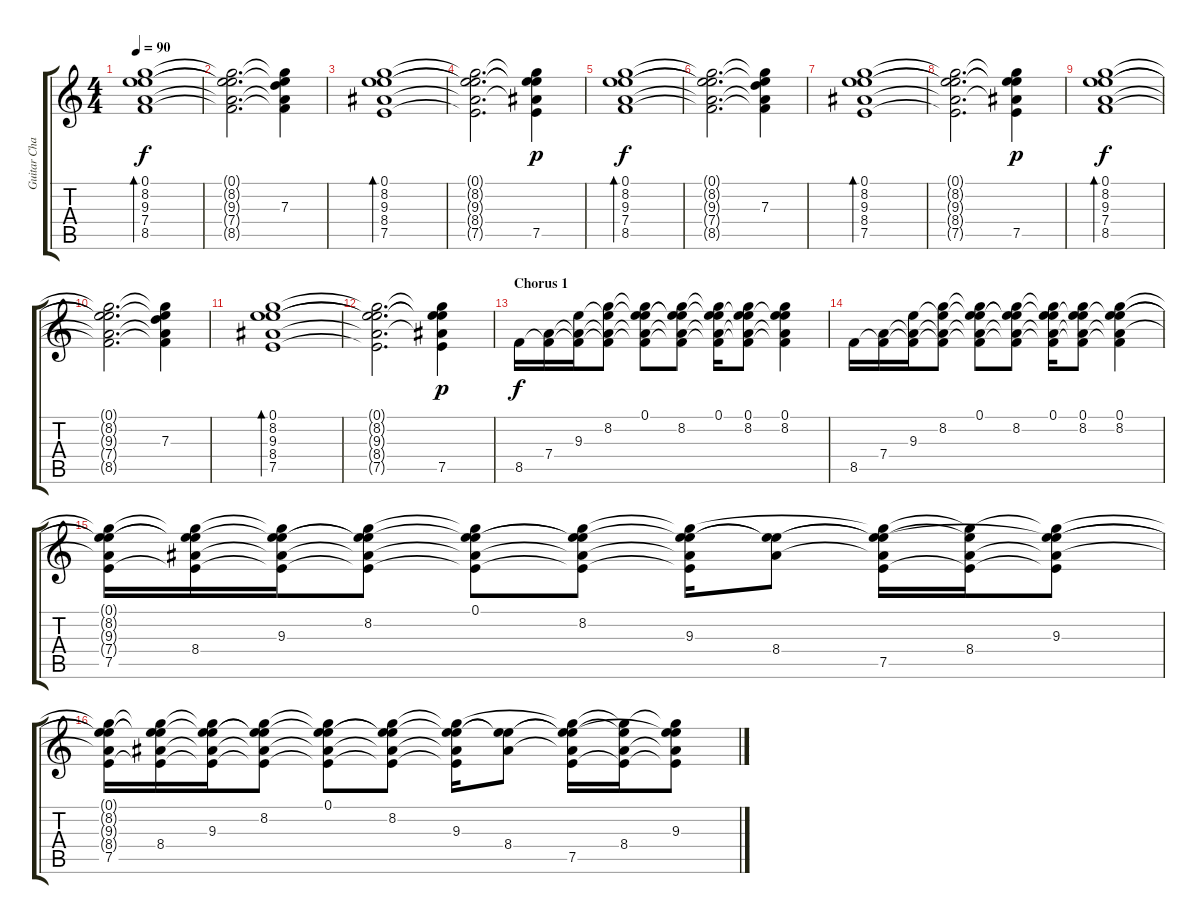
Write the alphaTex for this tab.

\track ("Guitar Channel 2" "Guitar Cha") {instrument electricguitarjazz}
\staff {score tabs}
\tuning (E4 B3 G3 D3 A2 E2) {hide}
\ts (4 4)
\tempo 90
\clef g2
\ks c
(0.1 8.2 9.3 7.4 8.5).1{bd 480 dy f} |
(0.1{t} 8.2{t} 9.3{t} 7.4{t} 8.5{t}).2{d} (0.1{t} 8.2{t} 7.3 7.4{t} 8.5{t}).4 |
(0.1 8.2 9.3 8.4 7.5).1{bd 480} |
(0.1{t} 8.2{t} 9.3{t} 8.4{t} 7.5{t}).2{d} (0.1{t} 8.2{t} 9.3{t} 8.4{t} 7.5).4{dy p} |
(0.1 8.2 9.3 7.4 8.5).1{bd 480 dy f} |
(0.1{t} 8.2{t} 9.3{t} 7.4{t} 8.5{t}).2{d} (0.1{t} 8.2{t} 7.3 7.4{t} 8.5{t}).4 |
(0.1 8.2 9.3 8.4 7.5).1{bd 480} |
(0.1{t} 8.2{t} 9.3{t} 8.4{t} 7.5{t}).2{d} (0.1{t} 8.2{t} 9.3{t} 8.4{t} 7.5).4{dy p} |
(0.1 8.2 9.3 7.4 8.5).1{bd 480 dy f} |
(0.1{t} 8.2{t} 9.3{t} 7.4{t} 8.5{t}).2{d} (0.1{t} 8.2{t} 7.3 7.4{t} 8.5{t}).4 |
(0.1 8.2 9.3 8.4 7.5).1{bd 480} |
(0.1{t} 8.2{t} 9.3{t} 8.4{t} 7.5{t}).2{d} (0.1{t} 8.2{t} 9.3{t} 8.4{t} 7.5).4{dy p} |
\section ("" "Chorus 1")
8.5.16{dy f} (7.4 8.5{t}).16 (9.3 7.4{t} 8.5{t}).16 (8.2 9.3{t} 7.4{t} 8.5{t}).8 (0.1 8.2{t} 9.3{t} 7.4{t} 8.5{t}).8 (0.1{t} 8.2 9.3{t} 7.4{t} 8.5{t}).8 (0.1 8.2{t} 9.3{t} 7.4{t} 8.5{t}).16 (0.1 8.2 9.3{t} 7.4{t} 8.5{t}).8 (0.1 8.2 9.3{t} 7.4{t} 8.5{t}).4 |
8.5.16 (7.4 8.5{t}).16 (9.3 7.4{t} 8.5{t}).16 (8.2 9.3{t} 7.4{t} 8.5{t}).8 (0.1 8.2{t} 9.3{t} 7.4{t} 8.5{t}).8 (0.1{t} 8.2 9.3{t} 7.4{t} 8.5{t}).8 (0.1 8.2{t} 9.3{t} 7.4{t} 8.5{t}).16 (0.1 8.2 9.3{t} 7.4{t} 8.5{t}).8 (0.1 8.2 9.3{t} 7.4{t} 8.5{t}).4 |
(0.1{t} 8.2{t} 9.3{t} 7.4{t} 7.5).16 (0.1{t} 8.2{t} 9.3{t} 8.4 7.5{t}).16 (0.1{t} 8.2{t} 9.3 8.4{t} 7.5{t}).16 (0.1{t} 8.2 9.3{t} 8.4{t} 7.5{t}).8 (0.1 8.2{t} 9.3{t} 8.4{t} 7.5{t}).8 (0.1{t} 8.2 9.3{t} 8.4{t} 7.5{t}).8 (0.1{t} 8.2{t} 9.3 8.4{t} 7.5{t}).16 (0.1{t} 9.3{t} 8.4).8 (0.1{t} 8.2{t} 9.3{t} 8.4{t} 7.5).16 (8.2{t} 9.3{t} 8.4 7.5{t}).16 (0.1{t} 8.2{t} 9.3 8.4{t} 7.5{t}).8 |
(0.1{t} 8.2{t} 9.3{t} 8.4{t} 7.5).16 (0.1{t} 8.2{t} 9.3{t} 8.4 7.5{t}).16 (0.1{t} 8.2{t} 9.3 8.4{t} 7.5{t}).16 (0.1{t} 8.2 9.3{t} 8.4{t} 7.5{t}).8 (0.1 8.2{t} 9.3{t} 8.4{t} 7.5{t}).8 (0.1{t} 8.2 9.3{t} 8.4{t} 7.5{t}).8 (0.1{t} 8.2{t} 9.3 8.4{t} 7.5{t}).16 (0.1{t} 9.3{t} 8.4).8 (0.1{t} 8.2{t} 9.3{t} 8.4{t} 7.5).16 (8.2{t} 9.3{t} 8.4 7.5{t}).16 (0.1{t} 8.2{t} 9.3 8.4{t} 7.5{t}).8
